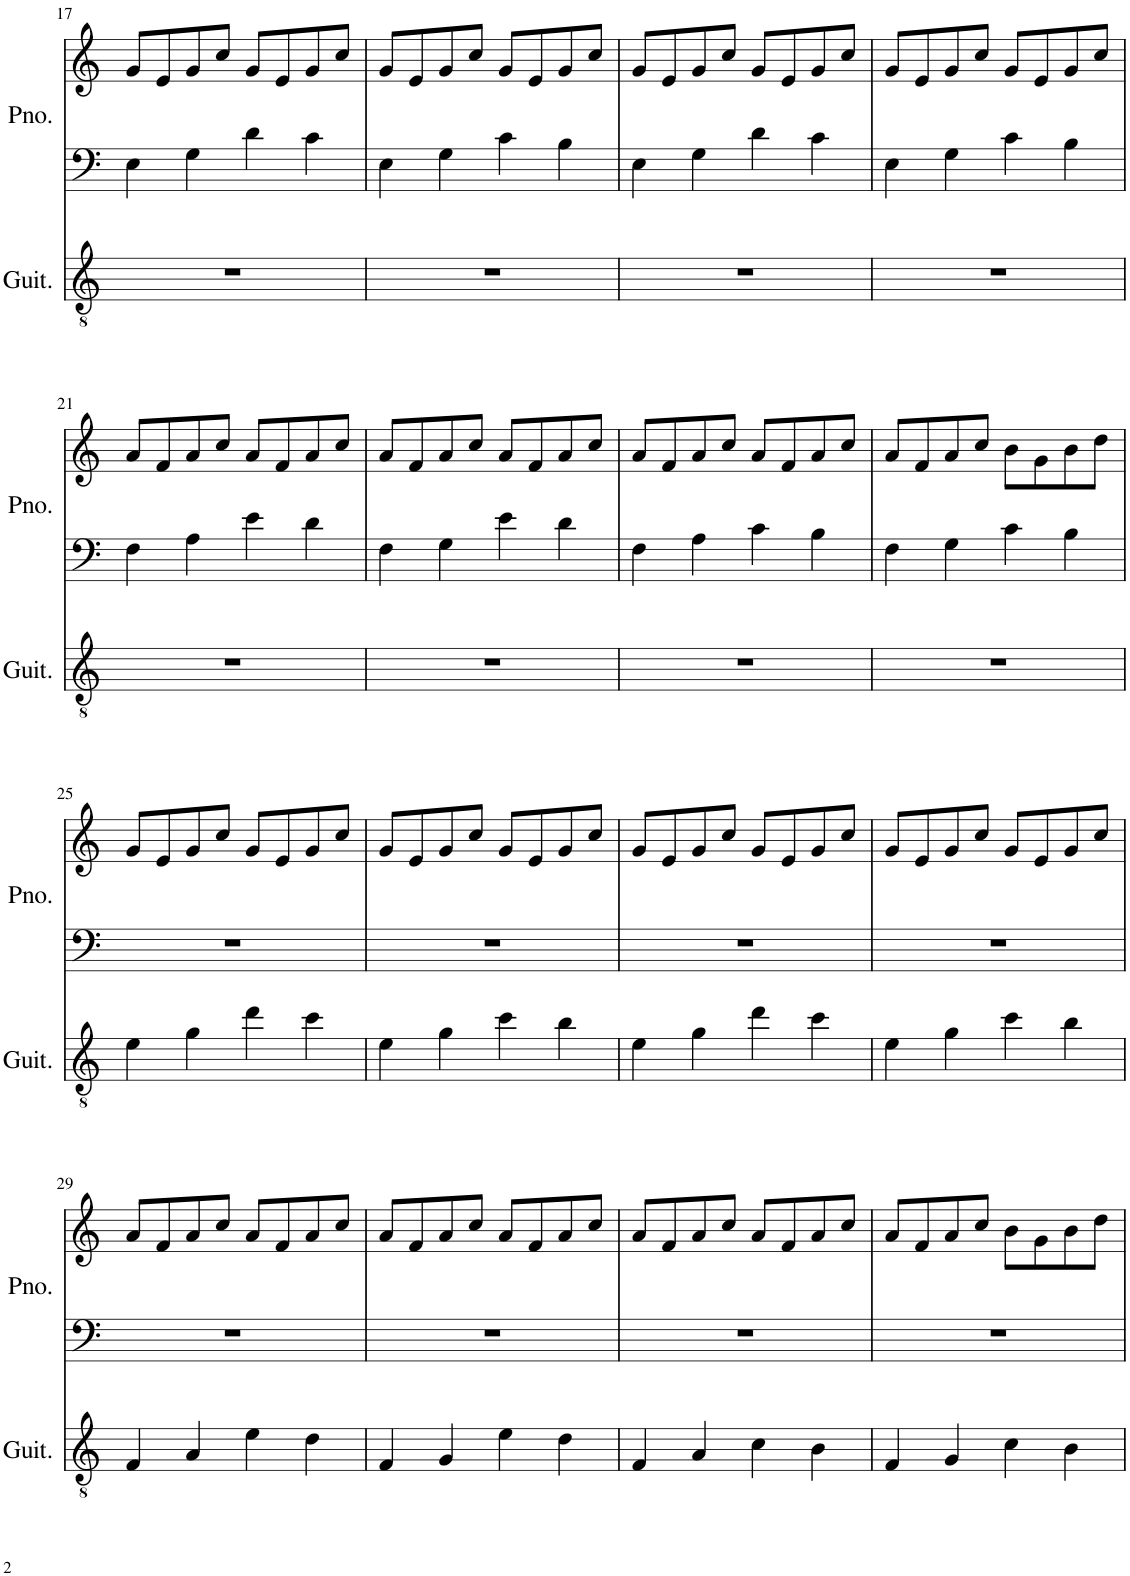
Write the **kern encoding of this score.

**kern	**kern	**kern
*part2	*part1	*part1
*staff3	*staff2	*staff1
*I"클래식 기타	*I"Piano	*
*	*I'Pno.	*
!!LO:PB:g=z
*clefGv2	*clefF4	*clefG2
*k[]	*k[]	*k[]
*M4/4	*M4/4	*M4/4
=17	=17	=17
1r	4E\	8g/L
.	.	8e/
.	4G\	8g/
.	.	8cc/J
.	4d\	8g/L
.	.	8e/
.	4c\	8g/
.	.	8cc/J
=18	=18	=18
1r	4E\	8g/L
.	.	8e/
.	4G\	8g/
.	.	8cc/J
.	4c\	8g/L
.	.	8e/
.	4B\	8g/
.	.	8cc/J
=19	=19	=19
1r	4E\	8g/L
.	.	8e/
.	4G\	8g/
.	.	8cc/J
.	4d\	8g/L
.	.	8e/
.	4c\	8g/
.	.	8cc/J
=20	=20	=20
1r	4E\	8g/L
.	.	8e/
.	4G\	8g/
.	.	8cc/J
.	4c\	8g/L
.	.	8e/
.	4B\	8g/
.	.	8cc/J
!!LO:LB:g=z
=21	=21	=21
1r	4F\	8a/L
.	.	8f/
.	4A\	8a/
.	.	8cc/J
.	4e\	8a/L
.	.	8f/
.	4d\	8a/
.	.	8cc/J
=22	=22	=22
1r	4F\	8a/L
.	.	8f/
.	4G\	8a/
.	.	8cc/J
.	4e\	8a/L
.	.	8f/
.	4d\	8a/
.	.	8cc/J
=23	=23	=23
1r	4F\	8a/L
.	.	8f/
.	4A\	8a/
.	.	8cc/J
.	4c\	8a/L
.	.	8f/
.	4B\	8a/
.	.	8cc/J
=24	=24	=24
1r	4F\	8a/L
.	.	8f/
.	4G\	8a/
.	.	8cc/J
.	4c\	8b\L
.	.	8g\
.	4B\	8b\
.	.	8dd\J
!!LO:LB:g=z
=25	=25	=25
4e\	1r	8g/L
.	.	8e/
4g\	.	8g/
.	.	8cc/J
4dd\	.	8g/L
.	.	8e/
4cc\	.	8g/
.	.	8cc/J
=26	=26	=26
4e\	1r	8g/L
.	.	8e/
4g\	.	8g/
.	.	8cc/J
4cc\	.	8g/L
.	.	8e/
4b\	.	8g/
.	.	8cc/J
=27	=27	=27
4e\	1r	8g/L
.	.	8e/
4g\	.	8g/
.	.	8cc/J
4dd\	.	8g/L
.	.	8e/
4cc\	.	8g/
.	.	8cc/J
=28	=28	=28
4e\	1r	8g/L
.	.	8e/
4g\	.	8g/
.	.	8cc/J
4cc\	.	8g/L
.	.	8e/
4b\	.	8g/
.	.	8cc/J
!!LO:LB:g=z
=29	=29	=29
4F/	1r	8a/L
.	.	8f/
4A/	.	8a/
.	.	8cc/J
4e\	.	8a/L
.	.	8f/
4d\	.	8a/
.	.	8cc/J
=30	=30	=30
4F/	1r	8a/L
.	.	8f/
4G/	.	8a/
.	.	8cc/J
4e\	.	8a/L
.	.	8f/
4d\	.	8a/
.	.	8cc/J
=31	=31	=31
4F/	1r	8a/L
.	.	8f/
4A/	.	8a/
.	.	8cc/J
4c\	.	8a/L
.	.	8f/
4B\	.	8a/
.	.	8cc/J
=32	=32	=32
4F/	1r	8a/L
.	.	8f/
4G/	.	8a/
.	.	8cc/J
4c\	.	8b\L
.	.	8g\
4B\	.	8b\
.	.	8dd\J
=	=	=
*-	*-	*-
